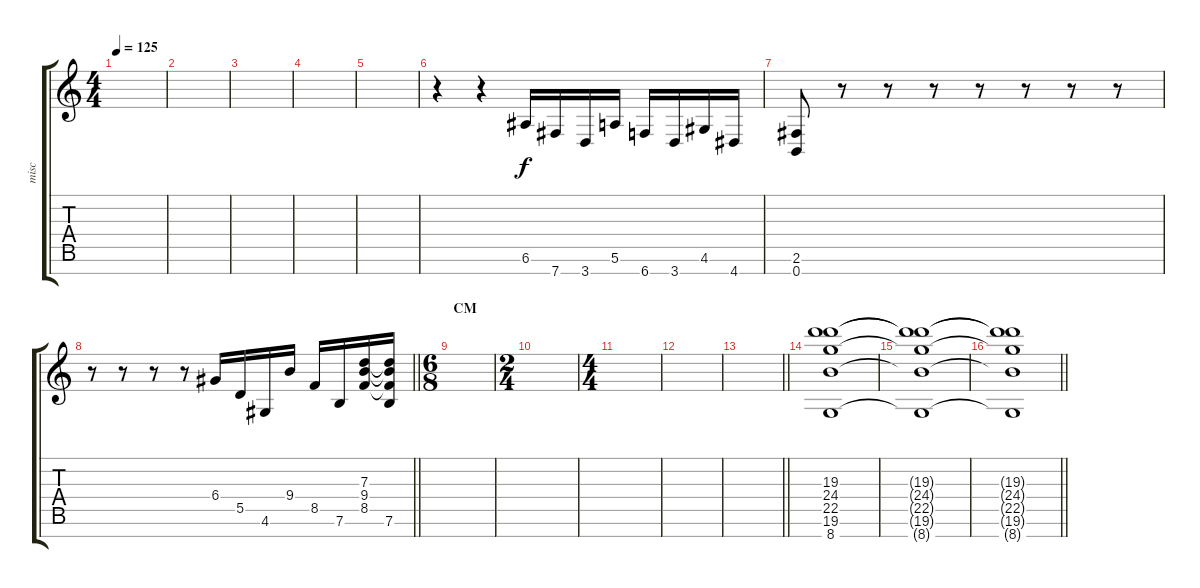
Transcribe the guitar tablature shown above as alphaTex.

\track ("misc" "misc") {instrument acousticguitarsteel}
\staff {score tabs}
\tuning (E4 B3 G3 D3 A2 E2 B1) {hide}
\ts (4 4)
\tempo 125
\clef g2
\ks c
|
|
|
|
|
r.4 r.4 6.6.16 7.7.16 3.7.16 5.6.16 6.7.16 3.7.16 4.6.16 4.7.16 |
(2.6 0.7).8 r.8 r.8 r.8 r.8 r.8 r.8 r.8 |
\barLineRight lightlight
r.8 r.8 r.8 r.8 6.4.16 5.5.16 4.6.16 9.4.16 8.5.16 7.6.16 (7.3 9.4 8.5).16 (7.3{t} 9.4{t} 8.5{t} 7.6).16 |
\ts (6 8)
\section ("" "CM")
|
\ts (2 4)
|
\ts (4 4)
|
|
\barLineRight lightlight
|
(19.3 24.4 22.5 19.6 8.7).1{volume 7 balance 8 instrument pad2warm} |
(19.3{t} 24.4{t} 22.5{t} 19.6{t} 8.7{t}).1 |
\barLineRight lightlight
(19.3{t} 24.4{t} 22.5{t} 19.6{t} 8.7{t}).1
